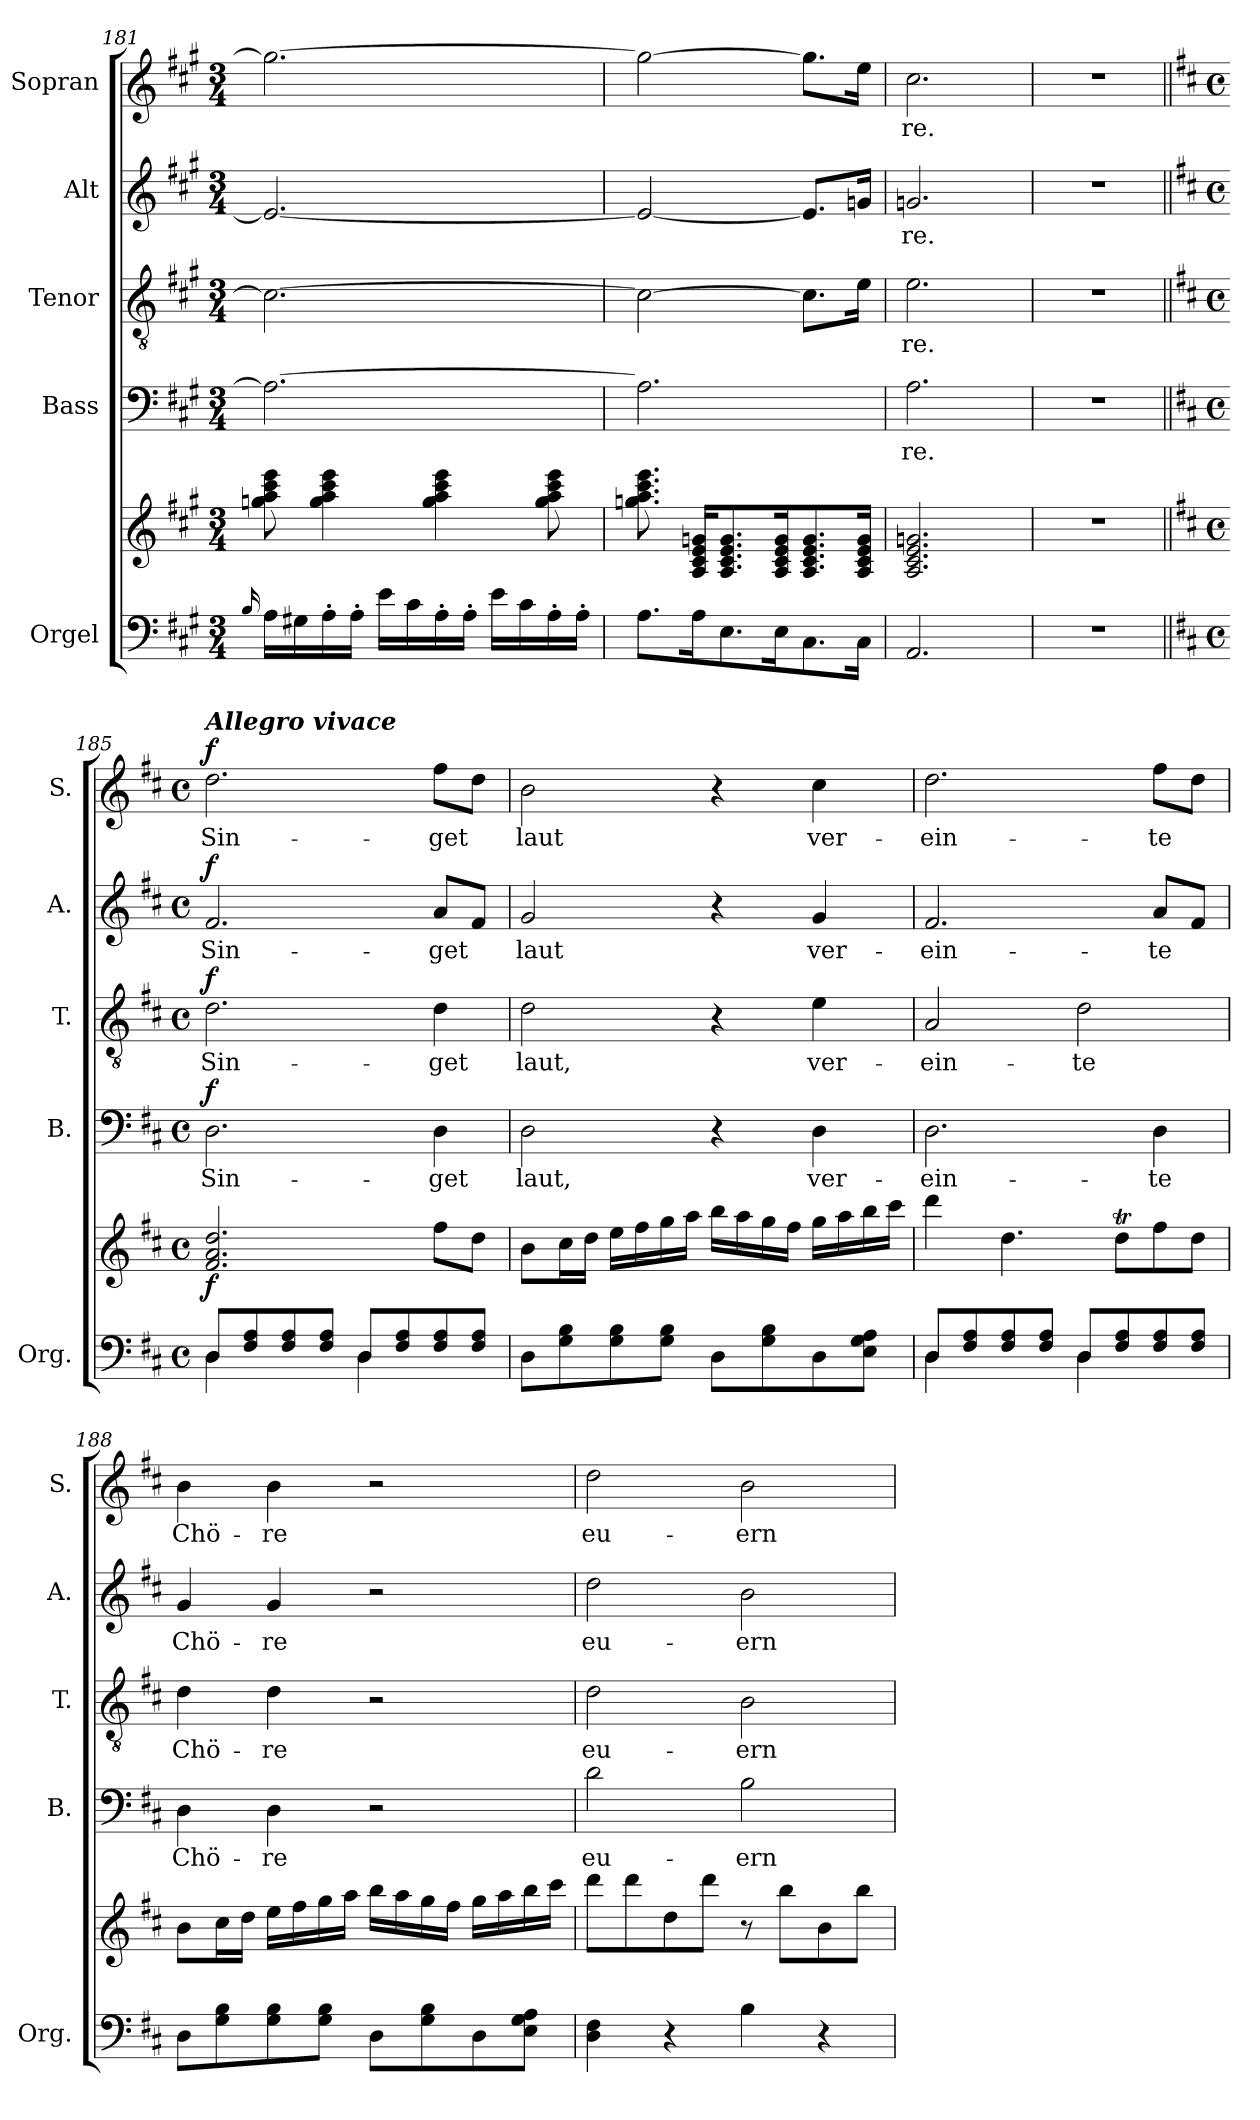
**kern	**kern	**dynam	**kern	**text	**dynam	**kern	**text	**dynam	**kern	**text	**dynam	**kern	**text	**dynam
*part5	*part5	*part5	*part4	*part4	*part4	*part3	*part3	*part3	*part2	*part2	*part2	*part1	*part1	*part1
*staff6	*staff5	*staff5/6	*staff4	*staff4	*staff4	*staff3	*staff3	*staff3	*staff2	*staff2	*staff2	*staff1	*staff1	*staff1
*I"Orgel	*	*	*I"Bass	*	*	*I"Tenor	*	*	*I"Alt	*	*	*I"Sopran	*	*
*I'Org.	*	*	*I'B.	*	*	*I'T.	*	*	*I'A.	*	*	*I'S.	*	*
!!LO:LB:g=z
*clefF4	*clefG2	*	*clefF4	*	*	*clefGv2	*	*	*clefG2	*	*	*clefG2	*	*
*k[f#c#g#]	*k[f#c#g#]	*	*k[f#c#g#]	*	*	*k[f#c#g#]	*	*	*k[f#c#g#]	*	*	*k[f#c#g#]	*	*
*A:	*A:	*	*A:	*	*	*A:	*	*	*A:	*	*	*A:	*	*
*M3/4	*M3/4	*	*M3/4	*	*	*M3/4	*	*	*M3/4	*	*	*M3/4	*	*
=181	=181	=181	=181	=181	=181	=181	=181	=181	=181	=181	=181	=181	=181	=181
16qqB/	.	.	.	.	.	.	.	.	.	.	.	.	.	.
16A\LL	8ggn\ 8aa\ 8ccc#\ 8eee\	.	2.A\_	.	.	2.c#\_	.	.	2.e/_	.	.	2.gg\_	.	.
16G#X\	.	.	.	.	.	.	.	.	.	.	.	.	.	.
16A'>\	4gg\ 4aa\ 4ccc#\ 4eee\	.	.	.	.	.	.	.	.	.	.	.	.	.
16A'>\JJ	.	.	.	.	.	.	.	.	.	.	.	.	.	.
16e\LL	.	.	.	.	.	.	.	.	.	.	.	.	.	.
16c#\	.	.	.	.	.	.	.	.	.	.	.	.	.	.
16A'>\	4gg\ 4aa\ 4ccc#\ 4eee\	.	.	.	.	.	.	.	.	.	.	.	.	.
16A'>\JJ	.	.	.	.	.	.	.	.	.	.	.	.	.	.
16e\LL	.	.	.	.	.	.	.	.	.	.	.	.	.	.
16c#\	.	.	.	.	.	.	.	.	.	.	.	.	.	.
16A'>\	8gg\ 8aa\ 8ccc#\ 8eee\	.	.	.	.	.	.	.	.	.	.	.	.	.
16A'>\JJ	.	.	.	.	.	.	.	.	.	.	.	.	.	.
=182	=182	=182	=182	=182	=182	=182	=182	=182	=182	=182	=182	=182	=182	=182
8.A\L	8.ggn\ 8.aa\ 8.ccc#\ 8.eee\	.	2.A\]	.	.	2c#\_	.	.	2e/_	.	.	2gg\_	.	.
16A\k	16A/ 16c#/ 16e/ 16gn/KL	.	.	.	.	.	.	.	.	.	.	.	.	.
8.E\	8.A/ 8.c#/ 8.e/ 8.g/	.	.	.	.	.	.	.	.	.	.	.	.	.
16E\k	16A/ 16c#/ 16e/ 16g/k	.	.	.	.	.	.	.	.	.	.	.	.	.
8.C#\	8.A/ 8.c#/ 8.e/ 8.g/	.	.	.	.	8.c#\L]	.	.	8.e/L]	.	.	8.gg\L]	.	.
16C#\Jk	16A/ 16c#/ 16e/ 16g/Jk	.	.	.	.	16e\Jk	.	.	16gn/Jk	.	.	16ee\Jk	.	.
=183	=183	=183	=183	=183	=183	=183	=183	=183	=183	=183	=183	=183	=183	=183
!	!	!	!	!LO:LY:b	!	!	!LO:LY:b	!	!	!LO:LY:b	!	!	!LO:LY:b	!
2.AA/	2.A/ 2.c#/ 2.e/ 2.gn/	.	2.A\	-re.	.	2.e\	-re.	.	2.gn/	-re.	.	2.cc#\	-re.	.
=184	=184	=184	=184	=184	=184	=184	=184	=184	=184	=184	=184	=184	=184	=184
!LO:N:vis=1	!LO:N:vis=1	!	!LO:N:vis=1	!	!	!LO:N:vis=1	!	!	!LO:N:vis=1	!	!	!LO:N:vis=1	!	!
2.r	2.r	.	2.r	.	.	2.r	.	.	2.r	.	.	2.r	.	.
=185||	=185||	=185||	=185||	=185||	=185||	=185||	=185||	=185||	=185||	=185||	=185||	=185||	=185||	=185||
*k[f#c#]	*k[f#c#]	*	*k[f#c#]	*	*	*k[f#c#]	*	*	*k[f#c#]	*	*	*k[f#c#]	*	*
*D:	*D:	*	*D:	*	*	*D:	*	*	*D:	*	*	*D:	*	*
*M4/4	*M4/4	*	*M4/4	*	*	*M4/4	*	*	*M4/4	*	*	*M4/4	*	*
*met(c)	*met(c)	*	*met(c)	*	*	*met(c)	*	*	*met(c)	*	*	*met(c)	*	*
*^	*	*	*	*	*	*	*	*	*	*	*	*	*	*
!	!	!	!	!	!	!	!	!	!	!	!	!	!LO:TX:a:Bi:t=Allegro vivace	!	!
!	!	!	!LO:DY:b	!	!LO:LY:b	!LO:DY:a	!	!LO:LY:b	!LO:DY:a	!	!LO:LY:b	!LO:DY:a	!	!LO:LY:b	!LO:DY:b
8D/L	4D\	2.f#/ 2.a/ 2.dd/	f	2.D\	Sin-	f	2.d\	Sin-	f	2.f#/	Sin-	f	2.dd\	Sin-	f
8F#/ 8A/	.	.	.	.	.	.	.	.	.	.	.	.	.	.	.
8F#/ 8A/	4ryy	.	.	.	.	.	.	.	.	.	.	.	.	.	.
8F#/ 8A/J	.	.	.	.	.	.	.	.	.	.	.	.	.	.	.
8D/L	4D\	.	.	.	.	.	.	.	.	.	.	.	.	.	.
8F#/ 8A/	.	.	.	.	.	.	.	.	.	.	.	.	.	.	.
!	!	!	!	!	!LO:LY:b	!	!	!LO:LY:b	!	!	!LO:LY:b	!	!	!LO:LY:b	!
8F#/ 8A/	4ryy	8ff#\L	.	4D\	-get	.	4d\	-get	.	8a/L	-get	.	8ff#\L	-get	.
8F#/ 8A/J	.	8dd\J	.	.	.	.	.	.	.	8f#/J	.	.	8dd\J	.	.
*v	*v	*	*	*	*	*	*	*	*	*	*	*	*	*	*
=186	=186	=186	=186	=186	=186	=186	=186	=186	=186	=186	=186	=186	=186	=186
!	!	!	!	!LO:LY:b	!	!	!LO:LY:b	!	!	!LO:LY:b	!	!	!LO:LY:b	!
8D\L	8b\L	.	2D\	laut,	.	2d\	laut,	.	2g/	laut	.	2b\	laut	.
8G\ 8B\	16cc#\L	.	.	.	.	.	.	.	.	.	.	.	.	.
.	16dd\JJ	.	.	.	.	.	.	.	.	.	.	.	.	.
8G\ 8B\	16ee\LL	.	.	.	.	.	.	.	.	.	.	.	.	.
.	16ff#\	.	.	.	.	.	.	.	.	.	.	.	.	.
8G\ 8B\J	16gg\	.	.	.	.	.	.	.	.	.	.	.	.	.
.	16aa\JJ	.	.	.	.	.	.	.	.	.	.	.	.	.
8D\L	16bb\LL	.	4r	.	.	4r	.	.	4r	.	.	4r	.	.
.	16aa\	.	.	.	.	.	.	.	.	.	.	.	.	.
8G\ 8B\	16gg\	.	.	.	.	.	.	.	.	.	.	.	.	.
.	16ff#\JJ	.	.	.	.	.	.	.	.	.	.	.	.	.
!	!	!	!	!LO:LY:b	!	!	!LO:LY:b	!	!	!LO:LY:b	!	!	!LO:LY:b	!
8D\	16gg\LL	.	4D\	ver-	.	4e\	ver-	.	4g/	ver-	.	4cc#\	ver-	.
.	16aa\	.	.	.	.	.	.	.	.	.	.	.	.	.
8E\ 8G\ 8A\J	16bb\	.	.	.	.	.	.	.	.	.	.	.	.	.
.	16ccc#\JJ	.	.	.	.	.	.	.	.	.	.	.	.	.
!!LO:PB:g=z
=187	=187	=187	=187	=187	=187	=187	=187	=187	=187	=187	=187	=187	=187	=187
*^	*	*	*	*	*	*	*	*	*	*	*	*	*	*
!	!	!	!	!	!LO:LY:b	!	!	!LO:LY:b	!	!	!LO:LY:b	!	!	!LO:LY:b	!
8D/L	4D\	4ddd\	.	2.D\	-ein-	.	2A/	-ein-	.	2.f#/	-ein-	.	2.dd\	-ein-	.
8F#/ 8A/	.	.	.	.	.	.	.	.	.	.	.	.	.	.	.
8F#/ 8A/	4ryy	4.dd\	.	.	.	.	.	.	.	.	.	.	.	.	.
8F#/ 8A/J	.	.	.	.	.	.	.	.	.	.	.	.	.	.	.
!	!	!	!	!	!	!	!	!LO:LY:b	!	!	!	!	!	!	!
8D/L	4D\	.	.	.	.	.	2d\	-te	.	.	.	.	.	.	.
8F#/ 8A/	.	8ddT\L	.	.	.	.	.	.	.	.	.	.	.	.	.
!	!	!	!	!	!LO:LY:b	!	!	!	!	!	!LO:LY:b	!	!	!LO:LY:b	!
8F#/ 8A/	4ryy	8ff#\	.	4D\	-te	.	.	.	.	8a/L	-te	.	8ff#\L	-te	.
8F#/ 8A/J	.	8dd\J	.	.	.	.	.	.	.	8f#/J	.	.	8dd\J	.	.
*v	*v	*	*	*	*	*	*	*	*	*	*	*	*	*	*
=188	=188	=188	=188	=188	=188	=188	=188	=188	=188	=188	=188	=188	=188	=188
!	!	!	!	!LO:LY:b	!	!	!LO:LY:b	!	!	!LO:LY:b	!	!	!LO:LY:b	!
8D\L	8b\L	.	4D\	Chö-	.	4d\	Chö-	.	4g/	Chö-	.	4b\	Chö-	.
8G\ 8B\	16cc#\L	.	.	.	.	.	.	.	.	.	.	.	.	.
.	16dd\JJ	.	.	.	.	.	.	.	.	.	.	.	.	.
!	!	!	!	!LO:LY:b	!	!	!LO:LY:b	!	!	!LO:LY:b	!	!	!LO:LY:b	!
8G\ 8B\	16ee\LL	.	4D\	-re	.	4d\	-re	.	4g/	-re	.	4b\	-re	.
.	16ff#\	.	.	.	.	.	.	.	.	.	.	.	.	.
8G\ 8B\J	16gg\	.	.	.	.	.	.	.	.	.	.	.	.	.
.	16aa\JJ	.	.	.	.	.	.	.	.	.	.	.	.	.
8D\L	16bb\LL	.	2r	.	.	2r	.	.	2r	.	.	2r	.	.
.	16aa\	.	.	.	.	.	.	.	.	.	.	.	.	.
8G\ 8B\	16gg\	.	.	.	.	.	.	.	.	.	.	.	.	.
.	16ff#\JJ	.	.	.	.	.	.	.	.	.	.	.	.	.
8D\	16gg\LL	.	.	.	.	.	.	.	.	.	.	.	.	.
.	16aa\	.	.	.	.	.	.	.	.	.	.	.	.	.
8E\ 8G\ 8A\J	16bb\	.	.	.	.	.	.	.	.	.	.	.	.	.
.	16ccc#\JJ	.	.	.	.	.	.	.	.	.	.	.	.	.
=189	=189	=189	=189	=189	=189	=189	=189	=189	=189	=189	=189	=189	=189	=189
!	!	!	!	!LO:LY:b	!	!	!LO:LY:b	!	!	!LO:LY:b	!	!	!LO:LY:b	!
4D\ 4F#\	8ddd\L	.	2d\	eu-	.	2d\	eu-	.	2dd\	eu-	.	2dd\	eu-	.
.	8ddd\	.	.	.	.	.	.	.	.	.	.	.	.	.
4r	8dd\	.	.	.	.	.	.	.	.	.	.	.	.	.
.	8ddd\J	.	.	.	.	.	.	.	.	.	.	.	.	.
!	!	!	!	!LO:LY:b	!	!	!LO:LY:b	!	!	!LO:LY:b	!	!	!LO:LY:b	!
4B\	8r	.	2B\	-ern	.	2B\	-ern	.	2b\	-ern	.	2b\	-ern	.
.	8bb\L	.	.	.	.	.	.	.	.	.	.	.	.	.
4r	8b\	.	.	.	.	.	.	.	.	.	.	.	.	.
.	8bb\J	.	.	.	.	.	.	.	.	.	.	.	.	.
=	=	=	=	=	=	=	=	=	=	=	=	=	=	=
*-	*-	*-	*-	*-	*-	*-	*-	*-	*-	*-	*-	*-	*-	*-
